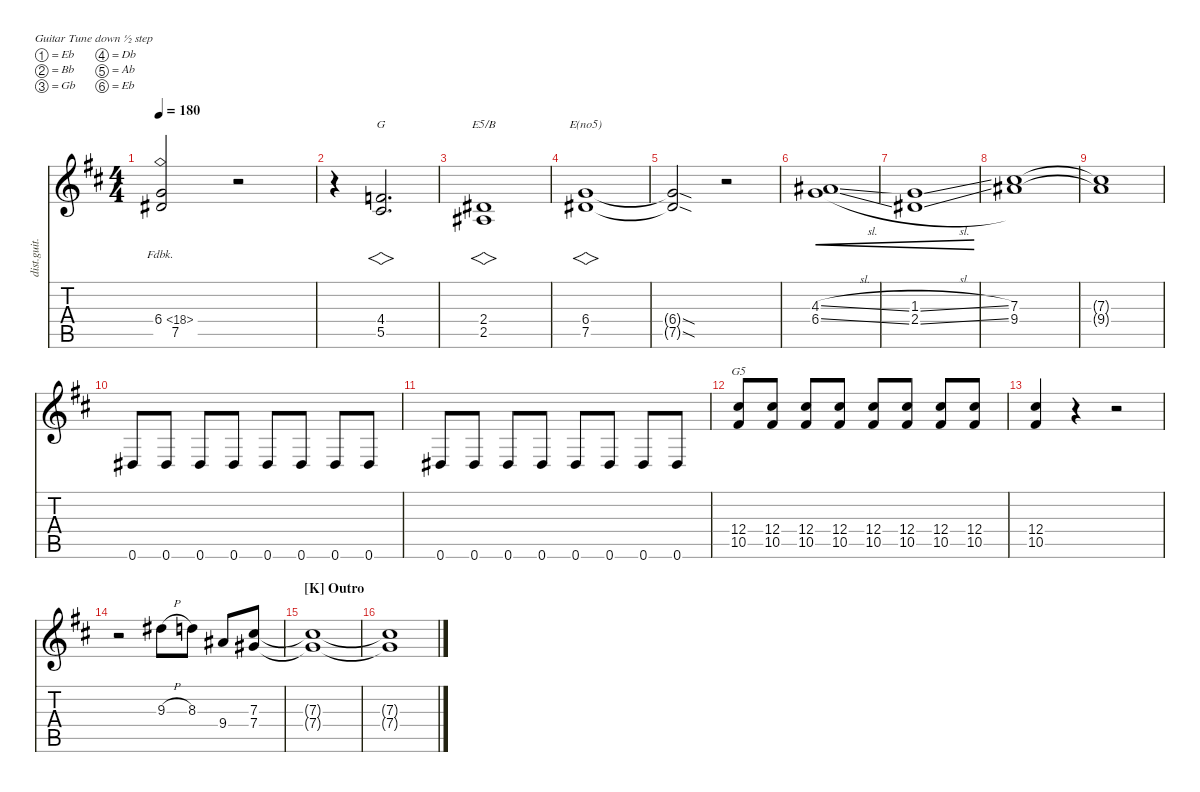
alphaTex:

\defaultSystemsLayout 4
\hideDynamics
\bracketExtendMode nobrackets
\otherSystemsTrackNameOrientation horizontal
\track ("Guitar 1" "dist.guit.") {instrument distortionguitar}
\staff {score tabs}
\tuning (Eb4 Bb3 Gb3 Db3 Ab2 Eb2)
\chord ("E(no5)" x x x 6 7 x) {firstfret 6 showdiagram false showfingering false}
\chord ("G" x x x 4 5 x) {showdiagram false showfingering false}
\chord ("E5/B" x x x 2 2 x) {showdiagram false showfingering false barre 2}
\chord ("G5" x x x 12 10 x) {firstfret 10 showdiagram false showfingering false}
\ts (4 4)
\tempo 180
\clef g2
\ks d
(6.4{fh 12 t acc forcenatural} 7.5{t acc #}).2{dy mf beam Up} r.2{beam Down} |
r.4{beam Down} (5.5{acc #} 4.4{acc forcenatural}).2{vs d ch "G" beam Up} |
(2.5{acc #} 2.4{acc #}).1{vs ch "E5/B" beam Up} |
(7.5{acc #} 6.4{acc forcenatural}).1{vs ch "E(no5)" beam Up} |
(6.4{sod t acc forcenatural} 7.5{sod t acc #}).2{beam Up} r.2{beam Up} |
(4.3{sl acc #} 6.4{sl acc forcenatural}).1{cre dy f beam Up} |
(1.3{sl acc forcenatural} 2.4{sl acc #}).1{cre beam Up} |
(9.4{acc #} 7.3{acc #}).1{beam Down} |
(7.3{t acc #} 9.4{t acc #}).1{beam Down} |
0.6{acc #}.8{dy mf beam Up} 0.6{acc #}.8{beam Up} 0.6{acc #}.8{beam Up} 0.6{acc #}.8{beam Up} 0.6{acc #}.8{beam Up} 0.6{acc #}.8{beam Up} 0.6{acc #}.8{beam Up} 0.6{acc #}.8{beam Up} |
0.6{acc #}.8{beam Up} 0.6{acc #}.8{beam Up} 0.6{acc #}.8{beam Up} 0.6{acc #}.8{beam Up} 0.6{acc #}.8{beam Up} 0.6{acc #}.8{beam Up} 0.6{acc #}.8{beam Up} 0.6{acc #}.8{beam Up} |
(10.5{acc #} 12.4{acc #}).8{ch "G5" dy f beam Up} (10.5{acc #} 12.4{acc #}).8{beam Up} (10.5{acc #} 12.4{acc #}).8{beam Up} (10.5{acc #} 12.4{acc #}).8{beam Up} (10.5{acc #} 12.4{acc #}).8{beam Up} (10.5{acc #} 12.4{acc #}).8{beam Up} (10.5{acc #} 12.4{acc #}).8{beam Up} (10.5{acc #} 12.4{acc #}).8{beam Up} |
(10.5{acc #} 12.4{acc #}).4{beam Up} r.4{beam Down} r.2{beam Down} |
r.2{beam Down} 9.3{h acc #}.8{dy mf beam Down} 8.3{acc forcenatural}.8{beam Down} 9.4{acc #}.8{beam Up} (7.4{acc #} 7.3{acc #}).8{beam Up} |
\section ("K" "Outro")
(7.3{t acc #} 7.4{t acc #}).1{beam Up} |
(7.4{t acc #} 7.3{t acc #}).1{beam Up}
